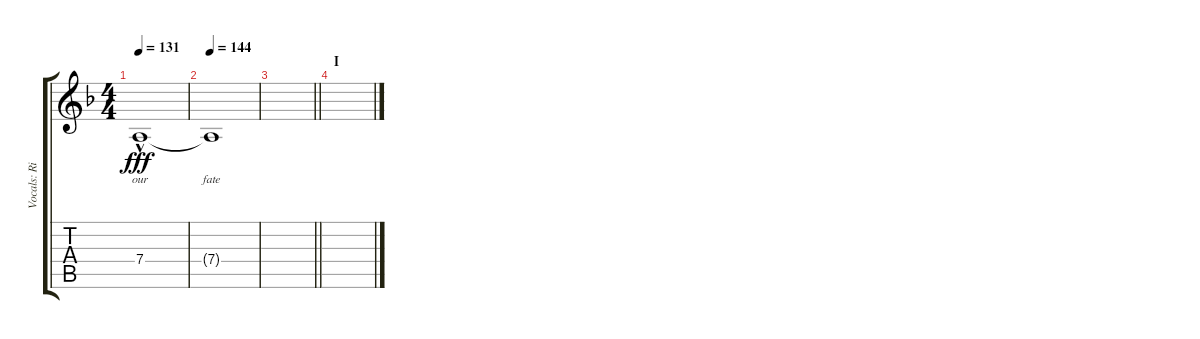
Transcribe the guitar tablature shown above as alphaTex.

\track ("Vocals: Rik" "Vocals: Ri") {instrument lead2sawtooth}
\staff {score tabs}
\tuning (E4 B3 G3 D3 A2 E2) {hide}
\ts (4 4)
\tempo 131
\clef g2
\ks f
7.4{hac}.1{lyrics (0 "our") lyrics (1 "") lyrics (2 "") lyrics (3 "") lyrics (4 "") dy fff} |
\tempo 144
7.4{t}.1{lyrics (0 "fate") lyrics (1 "") lyrics (2 "") lyrics (3 "") lyrics (4 "")} |
\barLineRight lightlight
|
\section ("" "I")
